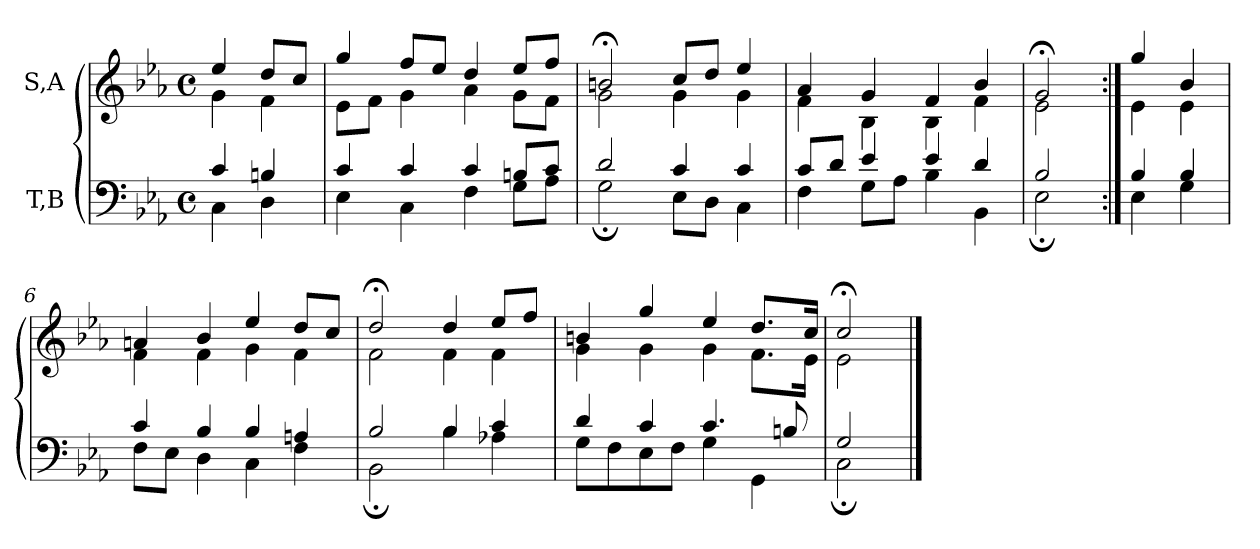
**kern	**kern
*part2	*part1
*staff2	*staff1
*I"T,B	*I"S,A
*clefF4	*clefG2
*k[b-e-a-]	*k[b-e-a-]
*M4/4	*M4/4
*met(c)	*met(c)
=	=
*^	*^
4c	4C	4ee-	4g
4Bn	4D	8ddL	4f
.	.	8ccJ	.
=1	=1	=1	=1
4c	4E-	4gg	8e-L
.	.	.	8fJ
4c	4C	8ffL	4g
.	.	8ee-J	.
4c	4F	4dd	4a-
8BnL	8GL	8ee-L	8gL
8cJ	8A-J	8ffJ	8fJ
=2	=2	=2	=2
2d	2G;	2bn;<	2g
4c	8E-L	8ccL	4g
.	8DJ	8ddJ	.
4c	4C	4ee-	4g
=3	=3	=3	=3
8cL	4F	4a-	4f
8dJ	.	.	.
4e-	8GL	4g	4B-
.	8A-J	.	.
4e-	4B-	4f	4B-
4d	4BB-	4b-	4f
=4a	=4a	=4a	=4a
2B-	2E-;	2g;<	2e-
=5a:|!	=5a:|!	=5a:|!	=5a:|!
4B-	4E-	4gg	4e-
4B-	4G	4b-	4e-
=6	=6	=6	=6
4c	8FL	4an	4f
.	8E-J	.	.
4B-	4D	4b-	4f
4B-	4C	4ee-	4g
4An	4F	8ddL	4f
.	.	8ccJ	.
=7	=7	=7	=7
2B-	2BB-;	2dd;<	2f
4B-	4B-	4dd	4f
4c	4A-X	8ee-L	4f
.	.	8ffJ	.
=8	=8	=8	=8
4d	8GL	4bn	4g
.	8F	.	.
4c	8E-	4gg	4g
.	8FJ	.	.
4.c	4G	4ee-	4g
.	4GG	8.ddL	8.fL
8Bn	.	.	.
.	.	16ccJk	16e-Jk
=9a	=9a	=9a	=9a
2G	2C;	2cc;<	2e-
*v	*v	*	*
*	*v	*v
==	==
*-	*-
